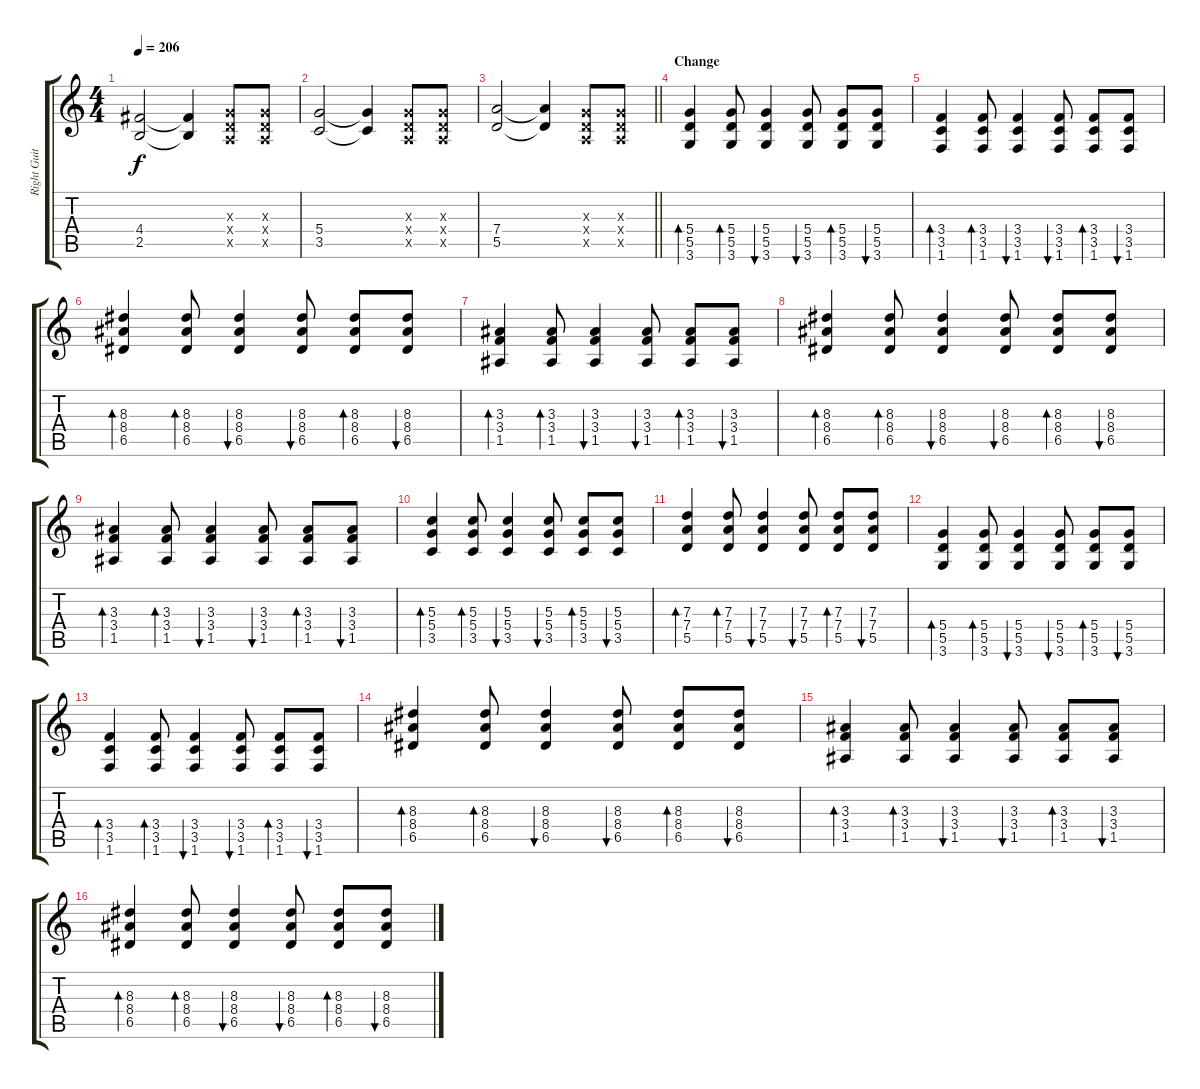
\track ("Right Guitar" "Right Guit") {instrument overdrivenguitar}
\staff {score tabs}
\tuning (E4 B3 G3 D3 A2 E2) {hide}
\ts (4 4)
\tempo 206
\clef g2
\ks c
(4.4 2.5).2{dy f} (4.4{t} 2.5{t}).4 (0.3{x} 0.4{x} 0.5{x}).8 (0.3{x} 0.4{x} 0.5{x}).8 |
(5.4 3.5).2 (5.4{t} 3.5{t}).4 (0.3{x} 0.4{x} 0.5{x}).8 (0.3{x} 0.4{x} 0.5{x}).8 |
\barLineRight lightlight
(7.4 5.5).2 (7.4{t} 5.5{t}).4 (0.3{x} 0.4{x} 0.5{x}).8 (0.3{x} 0.4{x} 0.5{x}).8 |
\section ("" "Change")
(5.4 5.5 3.6).4{bd 60 volume 9 instrument overdrivenguitar} (5.4 5.5 3.6).8{bd 60} (5.4 5.5 3.6).4{bu 60} (5.4 5.5 3.6).8{bu 60} (5.4 5.5 3.6).8{bd 60} (5.4 5.5 3.6).8{bu 60} |
(3.4 3.5 1.6).4{bd 60} (3.4 3.5 1.6).8{bd 60} (3.4 3.5 1.6).4{bu 60} (3.4 3.5 1.6).8{bu 60} (3.4 3.5 1.6).8{bd 60} (3.4 3.5 1.6).8{bu 60} |
(8.3 8.4 6.5).4{bd 60} (8.3 8.4 6.5).8{bd 60} (8.3 8.4 6.5).4{bu 60} (8.3 8.4 6.5).8{bu 60} (8.3 8.4 6.5).8{bd 60} (8.3 8.4 6.5).8{bu 60} |
(3.3 3.4 1.5).4{bd 60} (3.3 3.4 1.5).8{bd 60} (3.3 3.4 1.5).4{bu 60} (3.3 3.4 1.5).8{bu 60} (3.3 3.4 1.5).8{bd 60} (3.3 3.4 1.5).8{bu 60} |
(8.3 8.4 6.5).4{bd 60} (8.3 8.4 6.5).8{bd 60} (8.3 8.4 6.5).4{bu 60} (8.3 8.4 6.5).8{bu 60} (8.3 8.4 6.5).8{bd 60} (8.3 8.4 6.5).8{bu 60} |
(3.3 3.4 1.5).4{bd 60} (3.3 3.4 1.5).8{bd 60} (3.3 3.4 1.5).4{bu 60} (3.3 3.4 1.5).8{bu 60} (3.3 3.4 1.5).8{bd 60} (3.3 3.4 1.5).8{bu 60} |
(5.3 5.4 3.5).4{bd 60} (5.3 5.4 3.5).8{bd 60} (5.3 5.4 3.5).4{bu 60} (5.3 5.4 3.5).8{bu 60} (5.3 5.4 3.5).8{bd 60} (5.3 5.4 3.5).8{bu 60} |
(7.3 7.4 5.5).4{bd 60} (7.3 7.4 5.5).8{bd 60} (7.3 7.4 5.5).4{bu 60} (7.3 7.4 5.5).8{bu 60} (7.3 7.4 5.5).8{bd 60} (7.3 7.4 5.5).8{bu 60} |
(5.4 5.5 3.6).4{bd 60} (5.4 5.5 3.6).8{bd 60} (5.4 5.5 3.6).4{bu 60} (5.4 5.5 3.6).8{bu 60} (5.4 5.5 3.6).8{bd 60} (5.4 5.5 3.6).8{bu 60} |
(3.4 3.5 1.6).4{bd 60} (3.4 3.5 1.6).8{bd 60} (3.4 3.5 1.6).4{bu 60} (3.4 3.5 1.6).8{bu 60} (3.4 3.5 1.6).8{bd 60} (3.4 3.5 1.6).8{bu 60} |
(8.3 8.4 6.5).4{bd 60} (8.3 8.4 6.5).8{bd 60} (8.3 8.4 6.5).4{bu 60} (8.3 8.4 6.5).8{bu 60} (8.3 8.4 6.5).8{bd 60} (8.3 8.4 6.5).8{bu 60} |
(3.3 3.4 1.5).4{bd 60} (3.3 3.4 1.5).8{bd 60} (3.3 3.4 1.5).4{bu 60} (3.3 3.4 1.5).8{bu 60} (3.3 3.4 1.5).8{bd 60} (3.3 3.4 1.5).8{bu 60} |
(8.3 8.4 6.5).4{bd 60} (8.3 8.4 6.5).8{bd 60} (8.3 8.4 6.5).4{bu 60} (8.3 8.4 6.5).8{bu 60} (8.3 8.4 6.5).8{bd 60} (8.3 8.4 6.5).8{bu 60}
